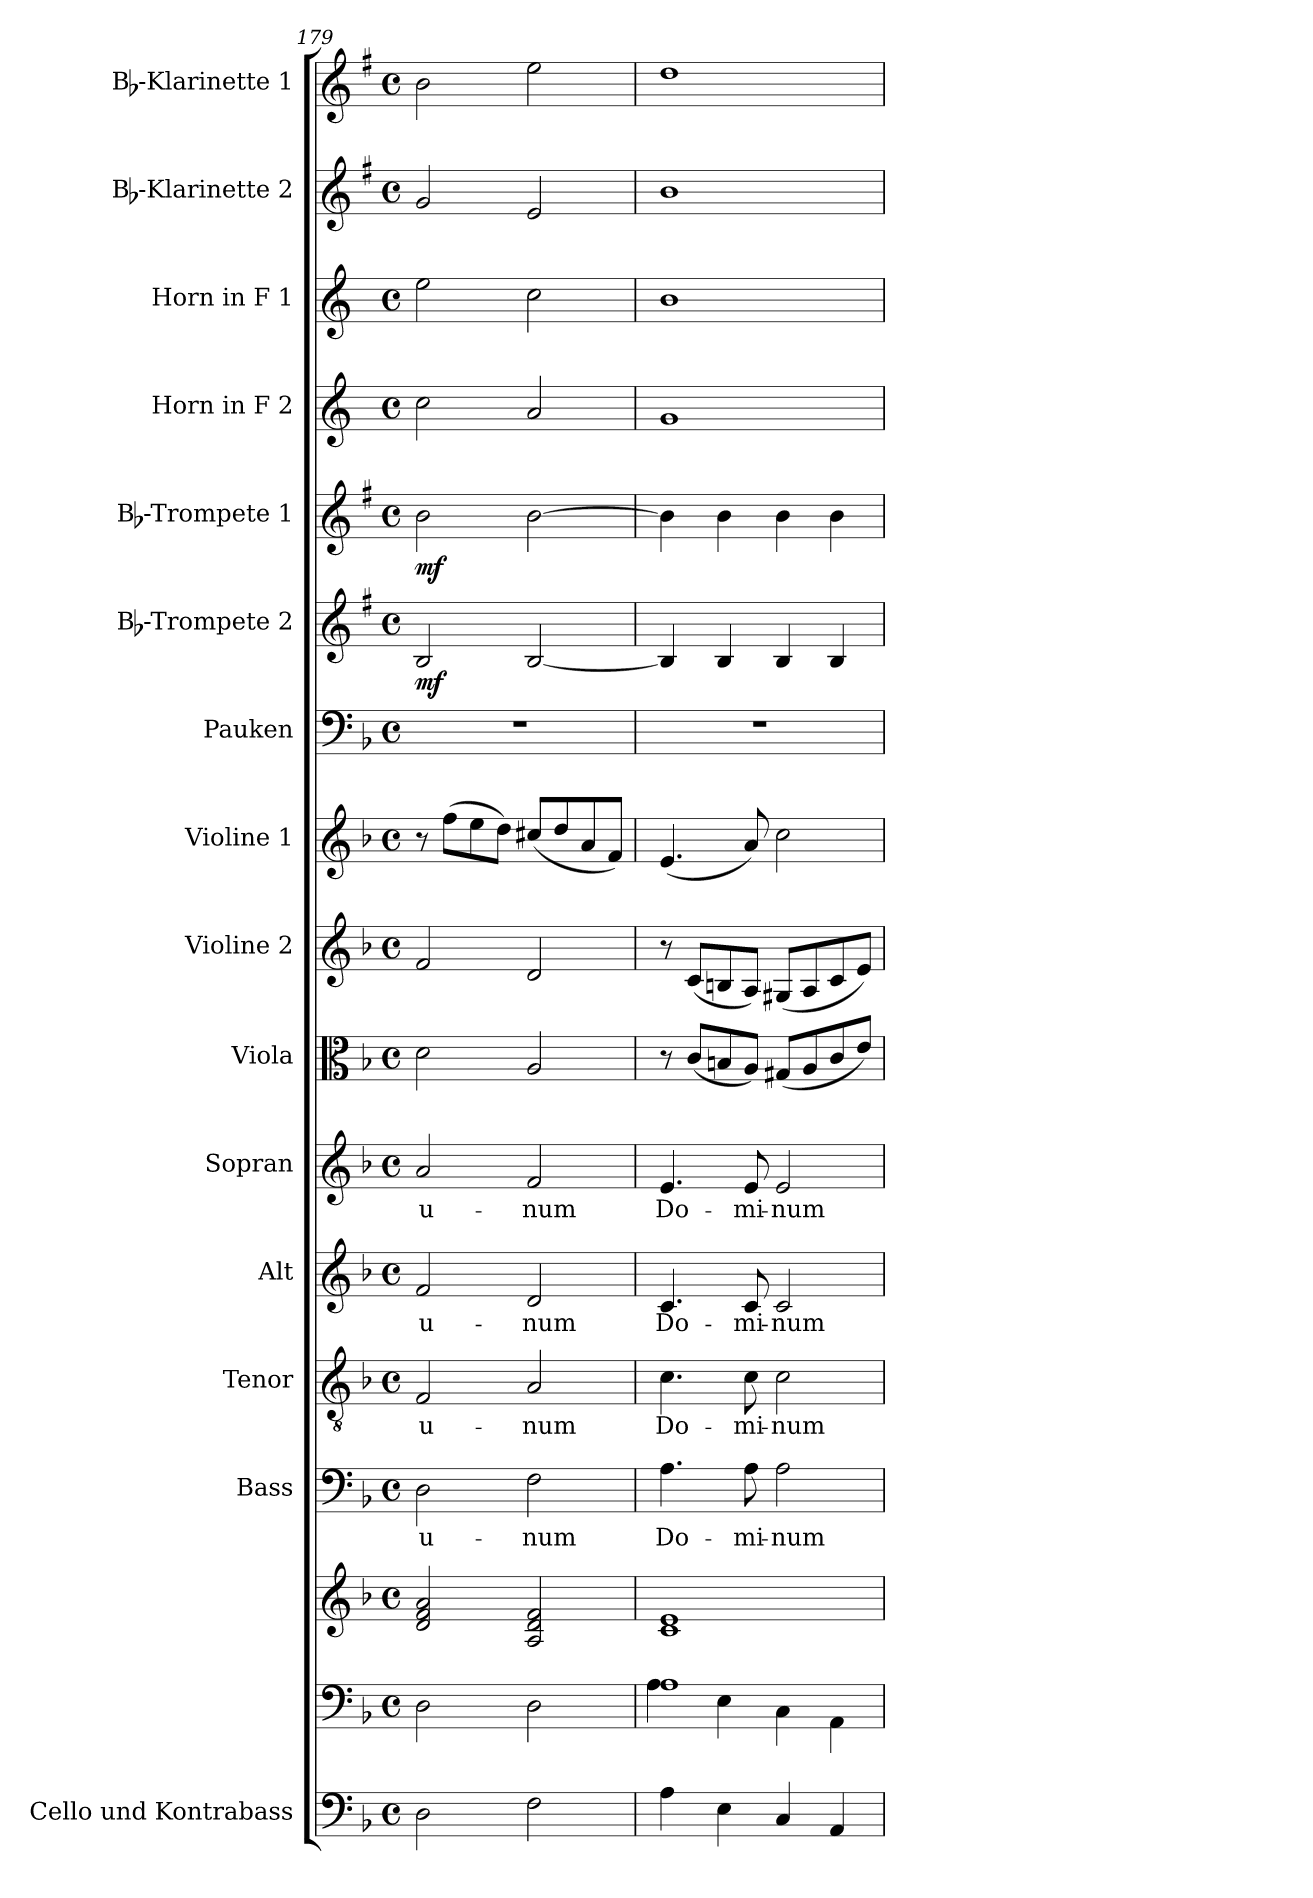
**kern	**kern	**kern	**kern	**text	**kern	**text	**kern	**text	**kern	**text	**kern	**kern	**kern	**kern	**kern	**dynam	**kern	**dynam	**kern	**kern	**kern	**kern
*part16	*part15	*part15	*part14	*part14	*part13	*part13	*part12	*part12	*part11	*part11	*part10	*part9	*part8	*part7	*part6	*part6	*part5	*part5	*part4	*part3	*part2	*part1
*staff17	*staff16	*staff15	*staff14	*staff14	*staff13	*staff13	*staff12	*staff12	*staff11	*staff11	*staff10	*staff9	*staff8	*staff7	*staff6	*staff6	*staff5	*staff5	*staff4	*staff3	*staff2	*staff1
*I"Cello und Kontrabass	*	*	*I"Bass	*	*I"Tenor	*	*I"Alt	*	*I"Sopran	*	*I"Viola	*I"Violine 2	*I"Violine 1	*I"Pauken	*I"Bb-Trompete 2	*	*I"Bb-Trompete 1	*	*I"Horn in F 2	*I"Horn in F 1	*I"Bb-Klarinette 2	*I"Bb-Klarinette 1
*I'Kb.	*	*	*I'B.	*	*I'T.	*	*I'A.	*	*I'S.	*	*I'Vla.	*I'Vl. 2	*I'Vl. 1	*I'Pk.	*I'Bb Trp. 2	*	*I'Bb Trp. 1	*	*	*	*I'Bb Kl. 2	*I'Bb Kl. 1
*clefF4	*clefF4	*clefG2	*clefF4	*	*clefGv2	*	*clefG2	*	*clefG2	*	*clefC3	*clefG2	*clefG2	*clefF4	*clefG2	*	*clefG2	*	*clefG2	*clefG2	*clefG2	*clefG2
*ITrd7c12	*	*	*	*	*	*	*	*	*	*	*	*	*	*	*ITrd1c2	*	*ITrd1c2	*	*ITrd4c7	*ITrd4c7	*ITrd1c2	*ITrd1c2
*k[b-]	*k[b-]	*k[b-]	*k[b-]	*	*k[b-]	*	*k[b-]	*	*k[b-]	*	*k[b-]	*k[b-]	*k[b-]	*k[b-]	*k[b-]	*	*k[b-]	*	*k[b-]	*k[b-]	*k[b-]	*k[b-]
*F:	*F:	*F:	*F:	*	*F:	*	*F:	*	*F:	*	*F:	*F:	*F:	*F:	*F:	*	*F:	*	*F:	*F:	*F:	*F:
*M4/4	*M4/4	*M4/4	*M4/4	*	*M4/4	*	*M4/4	*	*M4/4	*	*M4/4	*M4/4	*M4/4	*M4/4	*M4/4	*	*M4/4	*	*M4/4	*M4/4	*M4/4	*M4/4
*met(c)	*met(c)	*met(c)	*met(c)	*	*met(c)	*	*met(c)	*	*met(c)	*	*met(c)	*met(c)	*met(c)	*met(c)	*met(c)	*	*met(c)	*	*met(c)	*met(c)	*met(c)	*met(c)
=179	=179	=179	=179	=179	=179	=179	=179	=179	=179	=179	=179	=179	=179	=179	=179	=179	=179	=179	=179	=179	=179	=179
!	!	!	!	!LO:LY:b	!	!LO:LY:b	!	!LO:LY:b	!	!LO:LY:b	!	!	!	!	!	!LO:DY:b	!	!LO:DY:b	!	!	!	!
2DD\	2D\	2d/ 2f/ 2a/	2D\	u-	2F/	u-	2f/	u-	2a/	u-	2d\	2f/	8r	1r	2A/	mf	2a\	mf	2f\	2a\	2f/	2a\
.	.	.	.	.	.	.	.	.	.	.	.	.	(>8ff\L	.	.	.	.	.	.	.	.	.
.	.	.	.	.	.	.	.	.	.	.	.	.	8ee\	.	.	.	.	.	.	.	.	.
.	.	.	.	.	.	.	.	.	.	.	.	.	8dd\J)	.	.	.	.	.	.	.	.	.
!	!	!	!	!LO:LY:b	!	!LO:LY:b	!	!LO:LY:b	!	!LO:LY:b	!	!	!	!	!	!	!	!	!	!	!	!
2FF\	2D\	2A/ 2d/ 2f/	2F\	-num	2A/	-num	2d/	-num	2f/	-num	2A/	2d/	(<8cc#X/L	.	[2A/	.	[2a\	.	2d/	2f\	2d/	2dd\
.	.	.	.	.	.	.	.	.	.	.	.	.	8dd/	.	.	.	.	.	.	.	.	.
.	.	.	.	.	.	.	.	.	.	.	.	.	8a/	.	.	.	.	.	.	.	.	.
.	.	.	.	.	.	.	.	.	.	.	.	.	8f/J)	.	.	.	.	.	.	.	.	.
=180	=180	=180	=180	=180	=180	=180	=180	=180	=180	=180	=180	=180	=180	=180	=180	=180	=180	=180	=180	=180	=180	=180
*	*^	*	*	*	*	*	*	*	*	*	*	*	*	*	*	*	*	*	*	*	*	*
!	!	!	!	!	!LO:LY:b	!	!LO:LY:b	!	!LO:LY:b	!	!LO:LY:b	!	!	!	!	!	!	!	!	!	!	!	!
4AA\	1A	4A\	1c 1e	4.A\	Do-	4.c\	Do-	4.c/	Do-	4.e/	Do-	8r	8r	(<4.e/	1r	4A/]	.	4a\]	.	1c	1e	1a	1cc
.	.	.	.	.	.	.	.	.	.	.	.	(<8c/L	(<8c/L	.	.	.	.	.	.	.	.	.	.
4EE\	.	4E\	.	.	.	.	.	.	.	.	.	8Bn/	8Bn/	.	.	4A/	.	4a\	.	.	.	.	.
!	!	!	!	!	!LO:LY:b	!	!LO:LY:b	!	!LO:LY:b	!	!LO:LY:b	!	!	!	!	!	!	!	!	!	!	!	!
.	.	.	.	8A\	-mi-	8c\	-mi-	8c/	-mi-	8e/	-mi-	8A/J)	8A/J)	8a/)	.	.	.	.	.	.	.	.	.
!	!	!	!	!	!LO:LY:b	!	!LO:LY:b	!	!LO:LY:b	!	!LO:LY:b	!	!	!	!	!	!	!	!	!	!	!	!
4CC/	.	4C\	.	2A\	-num	2c\	-num	2c/	-num	2e/	-num	(<8G#X/L	(<8G#X/L	2cc\	.	4A/	.	4a\	.	.	.	.	.
.	.	.	.	.	.	.	.	.	.	.	.	8A/	8A/	.	.	.	.	.	.	.	.	.	.
4AAA/	.	4AA\	.	.	.	.	.	.	.	.	.	8c/	8c/	.	.	4A/	.	4a\	.	.	.	.	.
.	.	.	.	.	.	.	.	.	.	.	.	8e/J)	8e/J)	.	.	.	.	.	.	.	.	.	.
*	*v	*v	*	*	*	*	*	*	*	*	*	*	*	*	*	*	*	*	*	*	*	*	*
=	=	=	=	=	=	=	=	=	=	=	=	=	=	=	=	=	=	=	=	=	=	=
*-	*-	*-	*-	*-	*-	*-	*-	*-	*-	*-	*-	*-	*-	*-	*-	*-	*-	*-	*-	*-	*-	*-
